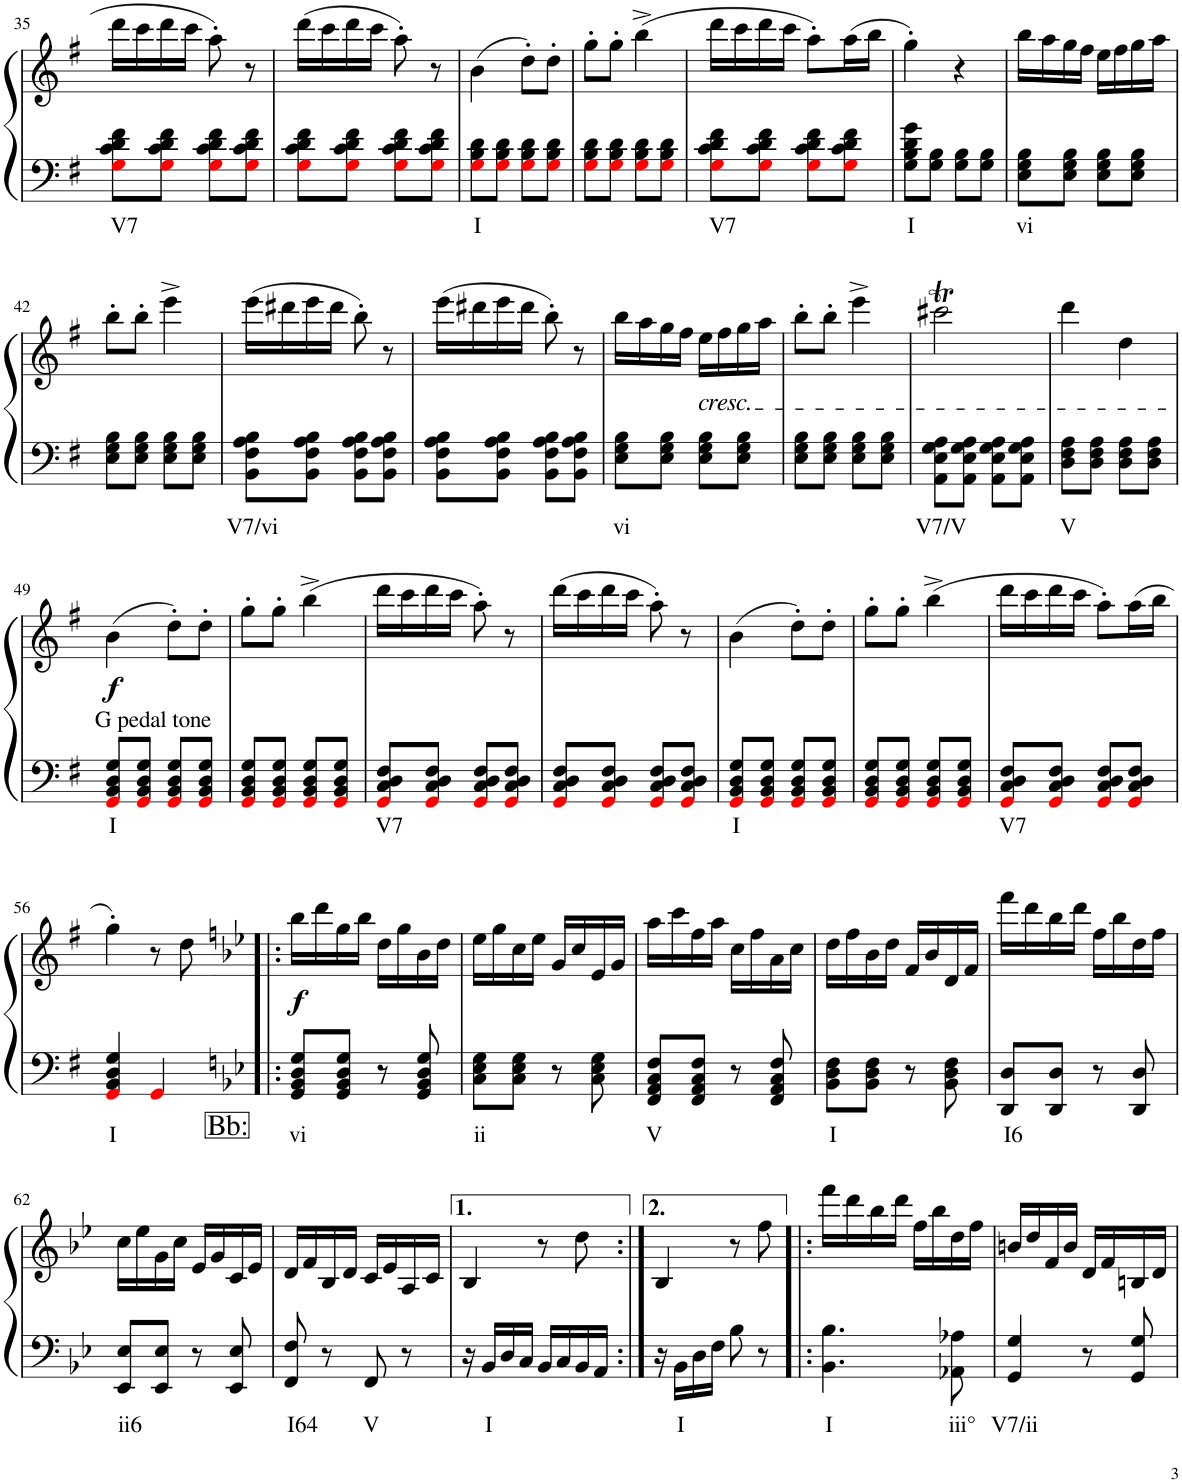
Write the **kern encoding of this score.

**kern	**text	**kern	**dynam
*part1	*part1	*part1	*part1
*staff2	*staff2	*staff1	*staff1/2
*I"Piano	*	*	*
*I'Pno.	*	*	*
!!LO:PB:g=z
*clefF4	*	*clefG2	*
*k[f#]	*	*k[f#]	*
*M2/4	*	*M2/4	*
=35	=35	=35	=35
!	!LO:LY:b	!	!
8Gi\ 8c\ 8d\ 8f#\L	V7	16ddd\LL	.
.	.	16ccc\	.
8Gi\ 8c\ 8d\ 8f#\J	.	16ddd\	.
.	.	16ccc\JJ	.
8Gi\ 8c\ 8d\ 8f#\L	.	8aa'\	.
8Gi\ 8c\ 8d\ 8f#\J	.	8r	.
=36	=36	=36	=36
8Gi\ 8c\ 8d\ 8f#\L	.	(16ddd\LL	.
.	.	16ccc\	.
8Gi\ 8c\ 8d\ 8f#\J	.	16ddd\	.
.	.	16ccc\JJ	.
8Gi\ 8c\ 8d\ 8f#\L	.	8aa'\)	.
8Gi\ 8c\ 8d\ 8f#\J	.	8r	.
=37	=37	=37	=37
!	!LO:LY:b	!	!
8Gi\ 8B\ 8d\L	I	(4b\	.
8Gi\ 8B\ 8d\J	.	.	.
8Gi\ 8B\ 8d\L	.	8dd'\L)	.
8Gi\ 8B\ 8d\J	.	8dd'\J	.
=38	=38	=38	=38
8Gi\ 8B\ 8d\L	.	8gg'\L	.
8Gi\ 8B\ 8d\J	.	8gg'\J	.
8Gi\ 8B\ 8d\L	.	(4bb^\	.
8Gi\ 8B\ 8d\J	.	.	.
=39	=39	=39	=39
!	!LO:LY:b	!	!
8Gi\ 8c\ 8d\ 8f#\L	V7	16ddd\LL	.
.	.	16ccc\	.
8Gi\ 8c\ 8d\ 8f#\J	.	16ddd\	.
.	.	16ccc\JJ	.
8Gi\ 8c\ 8d\ 8f#\L	.	8aa'\L)	.
8Gi\ 8c\ 8d\ 8f#\J	.	(16aa\L	.
.	.	16bb\JJ	.
=40	=40	=40	=40
!	!LO:LY:b	!	!
8G\ 8B\ 8d\ 8g\L	I	4gg'\)	.
8G\ 8B\J	.	.	.
8G\ 8B\L	.	4r	.
8G\ 8B\J	.	.	.
=41	=41	=41	=41
!	!LO:LY:b	!	!
8E\ 8G\ 8B\L	vi	16bb\LL	.
.	.	16aa\	.
8E\ 8G\ 8B\J	.	16gg\	.
.	.	16ff#\JJ	.
8E\ 8G\ 8B\L	.	16ee\LL	.
.	.	16ff#\	.
8E\ 8G\ 8B\J	.	16gg\	.
.	.	16aa\JJ	.
!!LO:LB:g=z
=42	=42	=42	=42
8E\ 8G\ 8B\L	.	8bb'\L	.
8E\ 8G\ 8B\J	.	8bb'\J	.
8E\ 8G\ 8B\L	.	4eee^\	.
8E\ 8G\ 8B\J	.	.	.
=43	=43	=43	=43
!	!LO:LY:b	!	!
8BB\ 8F#\ 8A\ 8B\L	V7/vi	(16eee\LL	.
.	.	16ddd#X\	.
8BB\ 8F#\ 8A\ 8B\J	.	16eee\	.
.	.	16ddd#\JJ	.
8BB\ 8F#\ 8A\ 8B\L	.	8bb'\)	.
8BB\ 8F#\ 8A\ 8B\J	.	8r	.
=44	=44	=44	=44
8BB\ 8F#\ 8A\ 8B\L	.	(16eee\LL	.
.	.	16ddd#X\	.
8BB\ 8F#\ 8A\ 8B\J	.	16eee\	.
.	.	16ddd#\JJ	.
8BB\ 8F#\ 8A\ 8B\L	.	8bb'\)	.
8BB\ 8F#\ 8A\ 8B\J	.	8r	.
=45	=45	=45	=45
!	!LO:LY:b	!	!
8E\ 8G\ 8B\L	vi	16bb\LL	.
.	.	16aa\	.
8E\ 8G\ 8B\J	.	16gg\	.
.	.	16ff#\JJ	.
!	!	!LO:TX:b:i:t=cresc.	!
8E\ 8G\ 8B\L	.	16ee\LL	.
.	.	16ff#\	.
8E\ 8G\ 8B\J	.	16gg\	.
.	.	16aa\JJ	.
=46	=46	=46	=46
8E\ 8G\ 8B\L	.	8bb'\L	.
8E\ 8G\ 8B\J	.	8bb'\J	.
8E\ 8G\ 8B\L	.	4eee^\	.
8E\ 8G\ 8B\J	.	.	.
=47	=47	=47	=47
!	!LO:LY:b	!	!
8AA\ 8E\ 8G\ 8A\L	V7/V	2ccc#Xt\	.
8AA\ 8E\ 8G\ 8A\J	.	.	.
8AA\ 8E\ 8G\ 8A\L	.	.	.
8AA\ 8E\ 8G\ 8A\J	.	.	.
=48	=48	=48	=48
!	!LO:LY:b	!	!
8D\ 8F#\ 8A\L	V	4ddd\	.
8D\ 8F#\ 8A\J	.	.	.
8D\ 8F#\ 8A\L	.	4dd\	.
8D\ 8F#\ 8A\J	.	.	.
!!LO:LB:g=z
=49	=49	=49	=49
!LO:TX:a:t=G pedal tone	!	!	!
!	!LO:LY:b	!	!LO:DY:b
8GGi/ 8BB/ 8D/ 8G/L	I	(4b\	f
8GGi/ 8BB/ 8D/ 8G/J	.	.	.
8GGi/ 8BB/ 8D/ 8G/L	.	8dd'\L)	.
8GGi/ 8BB/ 8D/ 8G/J	.	8dd'\J	.
=50	=50	=50	=50
8GGi/ 8BB/ 8D/ 8G/L	.	8gg'\L	.
8GGi/ 8BB/ 8D/ 8G/J	.	8gg'\J	.
8GGi/ 8BB/ 8D/ 8G/L	.	(4bb^\	.
8GGi/ 8BB/ 8D/ 8G/J	.	.	.
=51	=51	=51	=51
!	!LO:LY:b	!	!
8GGi/ 8C/ 8D/ 8F#/L	V7	16ddd\LL	.
.	.	16ccc\	.
8GGi/ 8C/ 8D/ 8F#/J	.	16ddd\	.
.	.	16ccc\JJ	.
8GGi/ 8C/ 8D/ 8F#/L	.	8aa'\)	.
8GGi/ 8C/ 8D/ 8F#/J	.	8r	.
=52	=52	=52	=52
8GGi/ 8C/ 8D/ 8F#/L	.	(16ddd\LL	.
.	.	16ccc\	.
8GGi/ 8C/ 8D/ 8F#/J	.	16ddd\	.
.	.	16ccc\JJ	.
8GGi/ 8C/ 8D/ 8F#/L	.	8aa'\)	.
8GGi/ 8C/ 8D/ 8F#/J	.	8r	.
=53	=53	=53	=53
!	!LO:LY:b	!	!
8GGi/ 8BB/ 8D/ 8G/L	I	(4b\	.
8GGi/ 8BB/ 8D/ 8G/J	.	.	.
8GGi/ 8BB/ 8D/ 8G/L	.	8dd'\L)	.
8GGi/ 8BB/ 8D/ 8G/J	.	8dd'\J	.
=54	=54	=54	=54
8GGi/ 8BB/ 8D/ 8G/L	.	8gg'\L	.
8GGi/ 8BB/ 8D/ 8G/J	.	8gg'\J	.
8GGi/ 8BB/ 8D/ 8G/L	.	(4bb^\	.
8GGi/ 8BB/ 8D/ 8G/J	.	.	.
=55	=55	=55	=55
!	!LO:LY:b	!	!
8GGi/ 8C/ 8D/ 8F#/L	V7	16ddd\LL	.
.	.	16ccc\	.
8GGi/ 8C/ 8D/ 8F#/J	.	16ddd\	.
.	.	16ccc\JJ	.
8GGi/ 8C/ 8D/ 8F#/L	.	8aa'\L)	.
8GGi/ 8C/ 8D/ 8F#/J	.	(16aa\L	.
.	.	16bb\JJ	.
!!LO:LB:g=z
=56	=56	=56	=56
!	!LO:LY:b	!	!
4GGi/ 4BB/ 4D/ 4G/	I	4gg'\)	.
4GGi/	.	8r	.
.	.	8dd\	.
=57!|:	=57!|:	=57!|:	=57!|:
*k[b-e-]	*	*k[b-e-]	*
!LO:TX:b:t=Bb&colon;	!	!	!
!	!LO:LY:b	!	!LO:DY:b
8GG/ 8BB-/ 8D/ 8G/L	vi	16bb-\LL	f
.	.	16ddd\	.
8GG/ 8BB-/ 8D/ 8G/J	.	16gg\	.
.	.	16bb-\JJ	.
8r	.	16dd\LL	.
.	.	16gg\	.
8GG/ 8BB-/ 8D/ 8G/	.	16b-\	.
.	.	16dd\JJ	.
=58	=58	=58	=58
!	!LO:LY:b	!	!
8C\ 8E-\ 8G\L	ii	16ee-\LL	.
.	.	16gg\	.
8C\ 8E-\ 8G\J	.	16cc\	.
.	.	16ee-\JJ	.
8r	.	16g/LL	.
.	.	16cc/	.
8C\ 8E-\ 8G\	.	16e-/	.
.	.	16g/JJ	.
=59	=59	=59	=59
!	!LO:LY:b	!	!
8FF/ 8AA/ 8C/ 8F/L	V	16aa\LL	.
.	.	16ccc\	.
8FF/ 8AA/ 8C/ 8F/J	.	16ff\	.
.	.	16aa\JJ	.
8r	.	16cc\LL	.
.	.	16ff\	.
8FF/ 8AA/ 8C/ 8F/	.	16a\	.
.	.	16cc\JJ	.
=60	=60	=60	=60
!	!LO:LY:b	!	!
8BB-\ 8D\ 8F\L	I	16dd\LL	.
.	.	16ff\	.
8BB-\ 8D\ 8F\J	.	16b-\	.
.	.	16dd\JJ	.
8r	.	16f/LL	.
.	.	16b-/	.
8BB-\ 8D\ 8F\	.	16d/	.
.	.	16f/JJ	.
=61	=61	=61	=61
!	!LO:LY:b	!	!
8DD/ 8D/L	I6	16fff\LL	.
.	.	16ddd\	.
8DD/ 8D/J	.	16bb-\	.
.	.	16ddd\JJ	.
8r	.	16ff\LL	.
.	.	16bb-\	.
8DD/ 8D/	.	16dd\	.
.	.	16ff\JJ	.
!!LO:LB:g=z
=62	=62	=62	=62
!	!LO:LY:b	!	!
8EE-/ 8E-/L	ii6	16cc\LL	.
.	.	16ee-\	.
8EE-/ 8E-/J	.	16g\	.
.	.	16cc\JJ	.
8r	.	16e-/LL	.
.	.	16g/	.
8EE-/ 8E-/	.	16c/	.
.	.	16e-/JJ	.
=63	=63	=63	=63
!	!LO:LY:b	!	!
8FF/ 8F/	I64	16d/LL	.
.	.	16f/	.
8r	.	16B-/	.
.	.	16d/JJ	.
!	!LO:LY:b	!	!
8FF/	V	16c/LL	.
.	.	16e-/	.
8r	.	16A/	.
.	.	16c/JJ	.
=64	=64	=64	=64
16r	.	4B-/	.
!	!LO:LY:b	!	!
16BB-/LL	I	.	.
16D/	.	.	.
16C/JJ	.	.	.
16BB-/LL	.	8r	.
16C/	.	.	.
16BB-/	.	8dd\	.
16AA/JJ	.	.	.
=65:|!	=65:|!	=65:|!	=65:|!
16r	.	4B-/	.
!	!LO:LY:b	!	!
16BB-\LL	I	.	.
16D\	.	.	.
16F\JJ	.	.	.
8B-\	.	8r	.
8r	.	8ff\	.
=66!|:	=66!|:	=66!|:	=66!|:
!	!LO:LY:b	!	!
4.BB-\ 4.B-\	I	16fff\LL	.
.	.	16ddd\	.
.	.	16bb-\	.
.	.	16ddd\JJ	.
.	.	16ff\LL	.
.	.	16bb-\	.
!	!LO:LY:b	!	!
8AA-X\ 8A-X\	iii°	16dd\	.
.	.	16ff\JJ	.
=67	=67	=67	=67
!	!LO:LY:b	!	!
4GG/ 4G/	V7/ii	16bn/LL	.
.	.	16dd/	.
.	.	16f/	.
.	.	16b/JJ	.
8r	.	16d/LL	.
.	.	16f/	.
8GG/ 8G/	.	16Bn/	.
.	.	16d/JJ	.
=	=	=	=
*-	*-	*-	*-
